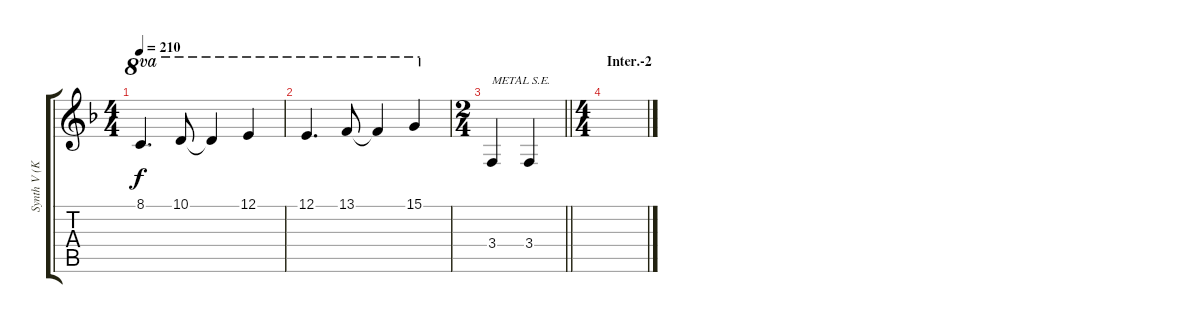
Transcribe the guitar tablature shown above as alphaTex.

\track ("Synth V (Kotobuki Tsumugi)" "Synth V (K") {instrument tubularbells}
\staff {score tabs}
\tuning (E4 B3 G3 D3 A2 E2) {hide}
\ts (4 4)
\tempo 210
\clef g2
\ks f
8.1.4{d ot 8va dy f} 10.1.8{ot 8va} 10.1{t}.4{ot 8va} 12.1.4{ot 8va} |
12.1.4{d ot 8va} 13.1.8{ot 8va} 13.1{t}.4{ot 8va} 15.1.4{ot 8va} |
\ts (2 4)
\barLineRight lightlight
3.4.4{txt "METAL S.E."} 3.4.4 |
\ts (4 4)
\section ("" "Inter.-2")
